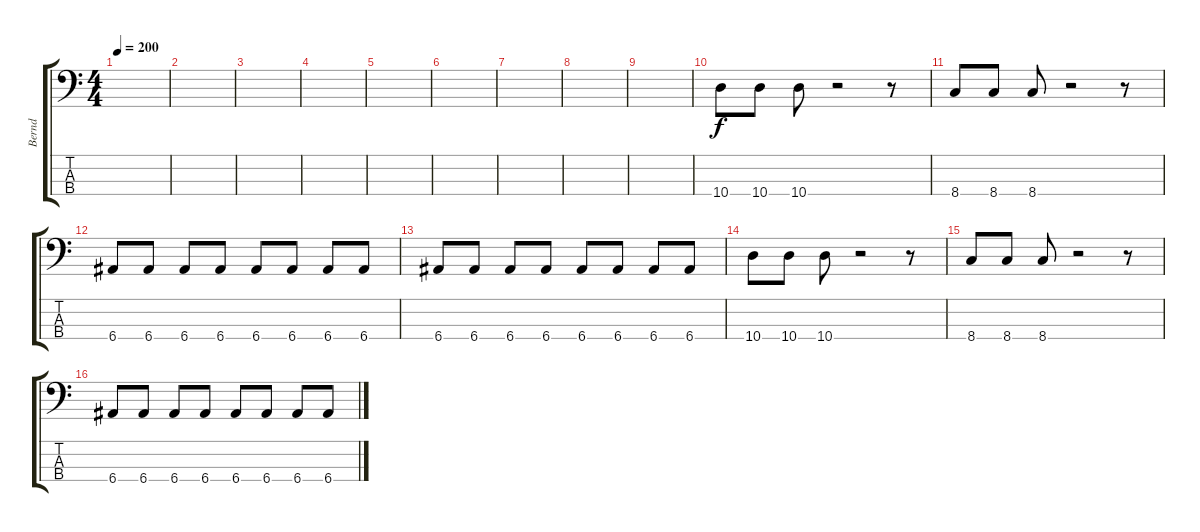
\track ("Bernd" "Bernd") {instrument electricbassfinger}
\staff {score tabs}
\tuning (G2 D2 A1 E1) {hide}
\ts (4 4)
\tempo 200
\clef f4
\ks c
|
|
|
|
|
|
|
|
|
10.4.8 10.4.8 10.4.8 r.2 r.8 |
8.4.8 8.4.8 8.4.8 r.2 r.8 |
6.4.8 6.4.8 6.4.8 6.4.8 6.4.8 6.4.8 6.4.8 6.4.8 |
6.4.8 6.4.8 6.4.8 6.4.8 6.4.8 6.4.8 6.4.8 6.4.8 |
10.4.8 10.4.8 10.4.8 r.2 r.8 |
8.4.8 8.4.8 8.4.8 r.2 r.8 |
6.4.8 6.4.8 6.4.8 6.4.8 6.4.8 6.4.8 6.4.8 6.4.8
